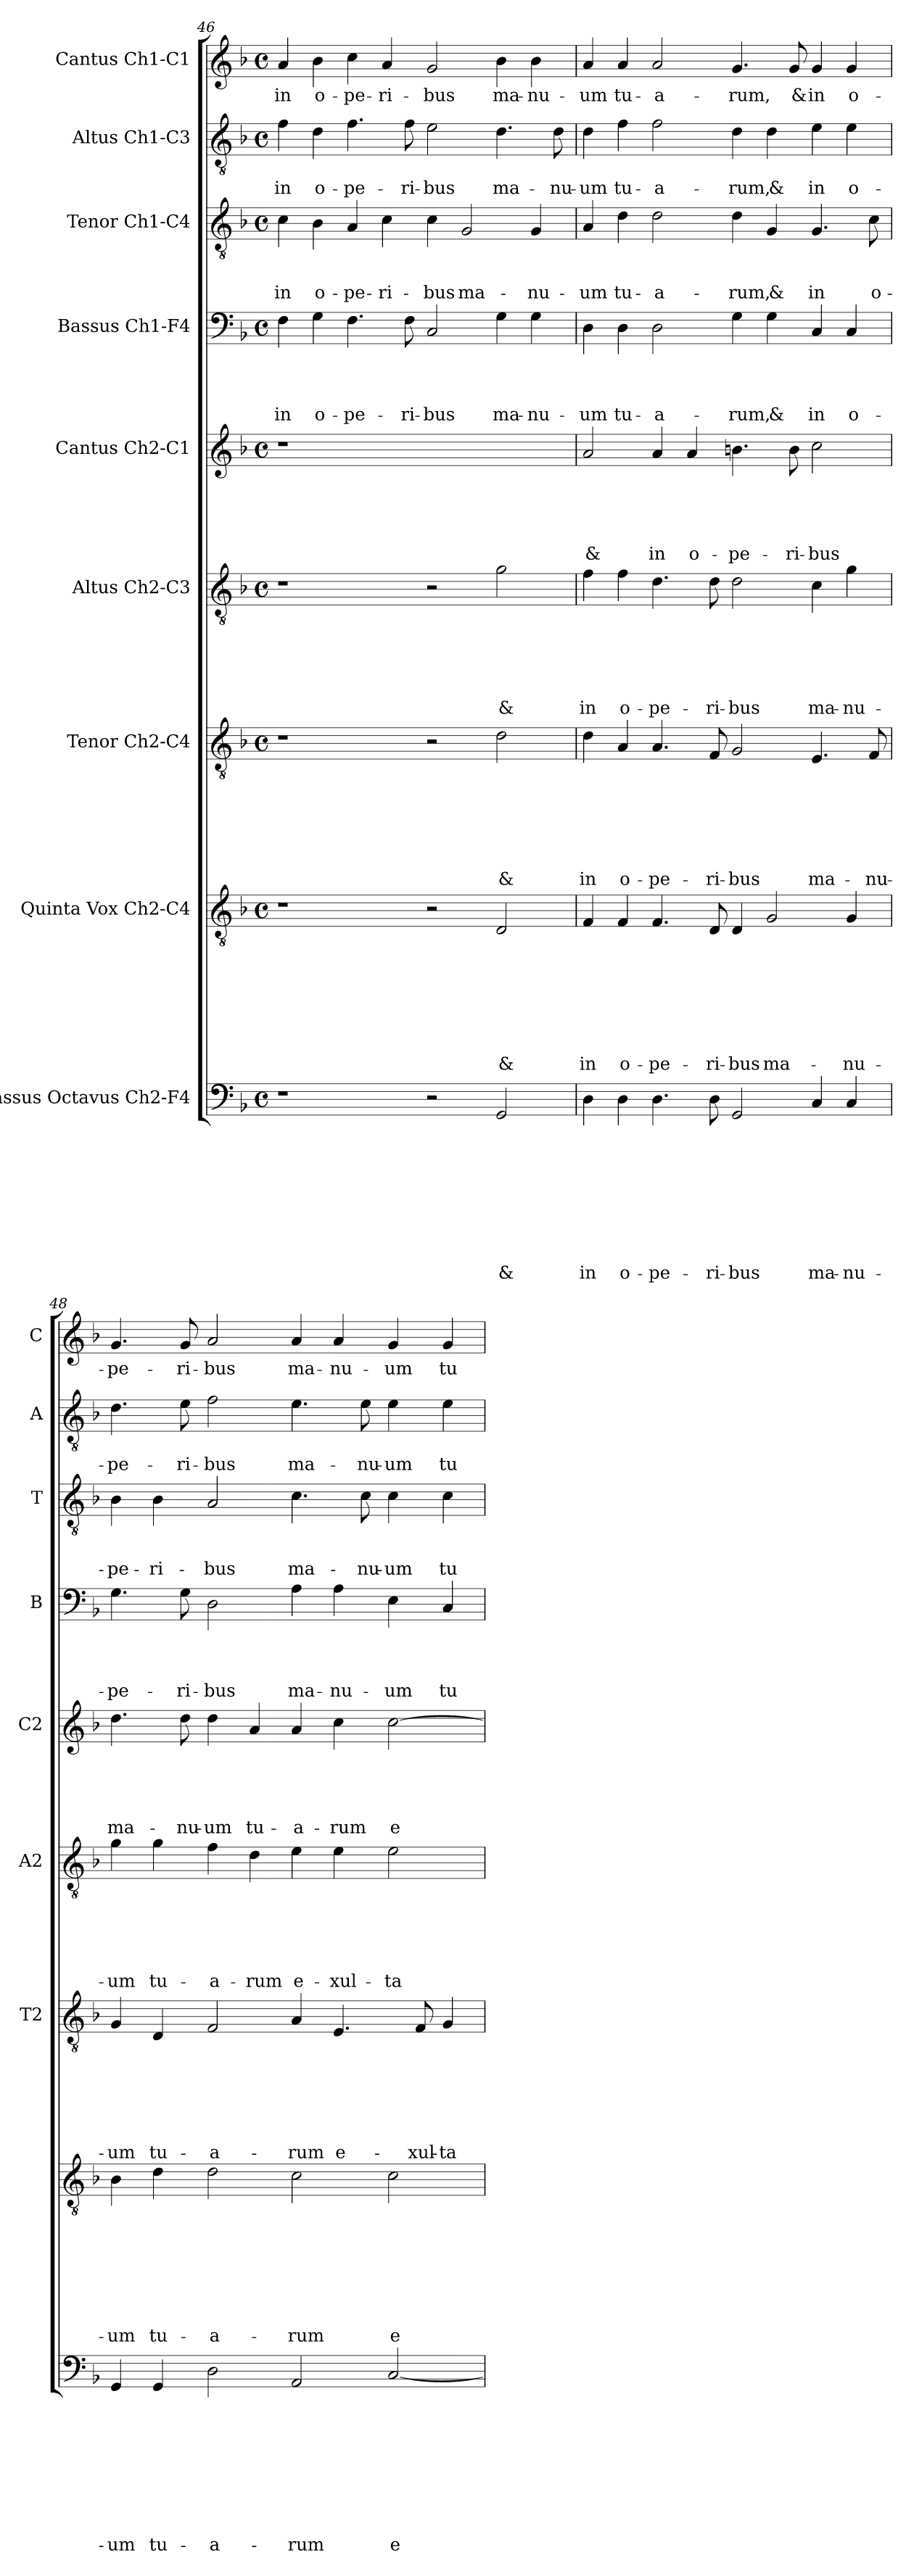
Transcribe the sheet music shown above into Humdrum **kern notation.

**kern	**text	**text	**text	**text	**text	**text	**text	**text	**text	**kern	**text	**text	**text	**text	**text	**text	**text	**text	**kern	**text	**text	**text	**text	**text	**text	**text	**kern	**text	**text	**text	**text	**text	**text	**kern	**text	**text	**text	**text	**text	**kern	**text	**text	**text	**text	**kern	**text	**text	**text	**kern	**text	**text	**kern	**text
*part9	*part9	*part9	*part9	*part9	*part9	*part9	*part9	*part9	*part9	*part8	*part8	*part8	*part8	*part8	*part8	*part8	*part8	*part8	*part7	*part7	*part7	*part7	*part7	*part7	*part7	*part7	*part6	*part6	*part6	*part6	*part6	*part6	*part6	*part5	*part5	*part5	*part5	*part5	*part5	*part4	*part4	*part4	*part4	*part4	*part3	*part3	*part3	*part3	*part2	*part2	*part2	*part1	*part1
*staff9	*staff9	*staff9	*staff9	*staff9	*staff9	*staff9	*staff9	*staff9	*staff9	*staff8	*staff8	*staff8	*staff8	*staff8	*staff8	*staff8	*staff8	*staff8	*staff7	*staff7	*staff7	*staff7	*staff7	*staff7	*staff7	*staff7	*staff6	*staff6	*staff6	*staff6	*staff6	*staff6	*staff6	*staff5	*staff5	*staff5	*staff5	*staff5	*staff5	*staff4	*staff4	*staff4	*staff4	*staff4	*staff3	*staff3	*staff3	*staff3	*staff2	*staff2	*staff2	*staff1	*staff1
*I"Bassus Octavus Ch2-F4	*	*	*	*	*	*	*	*	*	*I"Quinta Vox Ch2-C4	*	*	*	*	*	*	*	*	*I"Tenor Ch2-C4	*	*	*	*	*	*	*	*I"Altus Ch2-C3	*	*	*	*	*	*	*I"Cantus Ch2-C1	*	*	*	*	*	*I"Bassus Ch1-F4	*	*	*	*	*I"Tenor Ch1-C4	*	*	*	*I"Altus Ch1-C3	*	*	*I"Cantus Ch1-C1	*
*	*	*	*	*	*	*	*	*	*	*	*	*	*	*	*	*	*	*	*I'T2	*	*	*	*	*	*	*	*I'A2	*	*	*	*	*	*	*I'C2	*	*	*	*	*	*I'B	*	*	*	*	*I'T	*	*	*	*I'A	*	*	*I'C	*
*clefF4	*	*	*	*	*	*	*	*	*	*clefGv2	*	*	*	*	*	*	*	*	*clefGv2	*	*	*	*	*	*	*	*clefGv2	*	*	*	*	*	*	*clefG2	*	*	*	*	*	*clefF4	*	*	*	*	*clefGv2	*	*	*	*clefGv2	*	*	*clefG2	*
*k[b-]	*	*	*	*	*	*	*	*	*	*k[b-]	*	*	*	*	*	*	*	*	*k[b-]	*	*	*	*	*	*	*	*k[b-]	*	*	*	*	*	*	*k[b-]	*	*	*	*	*	*k[b-]	*	*	*	*	*k[b-]	*	*	*	*k[b-]	*	*	*k[b-]	*
*F:	*	*	*	*	*	*	*	*	*	*F:	*	*	*	*	*	*	*	*	*F:	*	*	*	*	*	*	*	*F:	*	*	*	*	*	*	*F:	*	*	*	*	*	*F:	*	*	*	*	*F:	*	*	*	*F:	*	*	*F:	*
*M4/4	*	*	*	*	*	*	*	*	*	*M4/4	*	*	*	*	*	*	*	*	*M4/4	*	*	*	*	*	*	*	*M4/4	*	*	*	*	*	*	*M4/4	*	*	*	*	*	*M4/4	*	*	*	*	*M4/4	*	*	*	*M4/4	*	*	*M4/4	*
*met(c)	*	*	*	*	*	*	*	*	*	*met(c)	*	*	*	*	*	*	*	*	*met(c)	*	*	*	*	*	*	*	*met(c)	*	*	*	*	*	*	*met(c)	*	*	*	*	*	*met(c)	*	*	*	*	*met(c)	*	*	*	*met(c)	*	*	*met(c)	*
=46	=46	=46	=46	=46	=46	=46	=46	=46	=46	=46	=46	=46	=46	=46	=46	=46	=46	=46	=46	=46	=46	=46	=46	=46	=46	=46	=46	=46	=46	=46	=46	=46	=46	=46	=46	=46	=46	=46	=46	=46	=46	=46	=46	=46	=46	=46	=46	=46	=46	=46	=46	=46	=46
!	!	!	!	!	!	!	!	!	!	!	!	!	!	!	!	!	!	!	!	!	!	!	!	!	!	!	!	!	!	!	!	!	!	!	!	!	!	!	!	!	!	!	!	!LO:LY:b	!	!	!	!LO:LY:b	!	!	!LO:LY:b	!	!LO:LY:b
1r	.	.	.	.	.	.	.	.	.	1r	.	.	.	.	.	.	.	.	1r	.	.	.	.	.	.	.	1r	.	.	.	.	.	.	1r	.	.	.	.	.	4F\	.	.	.	in	4c\	.	.	in	4f\	.	in	4a/	in
!	!	!	!	!	!	!	!	!	!	!	!	!	!	!	!	!	!	!	!	!	!	!	!	!	!	!	!	!	!	!	!	!	!	!	!	!	!	!	!	!	!	!	!	!LO:LY:b	!	!	!	!LO:LY:b	!	!	!LO:LY:b	!	!LO:LY:b
.	.	.	.	.	.	.	.	.	.	.	.	.	.	.	.	.	.	.	.	.	.	.	.	.	.	.	.	.	.	.	.	.	.	.	.	.	.	.	.	4G\	.	.	.	o-	4B-\	.	.	o-	4d\	.	o-	4b-\	o-
!	!	!	!	!	!	!	!	!	!	!	!	!	!	!	!	!	!	!	!	!	!	!	!	!	!	!	!	!	!	!	!	!	!	!	!	!	!	!	!	!	!	!	!	!LO:LY:b	!	!	!	!LO:LY:b	!	!	!LO:LY:b	!	!LO:LY:b
.	.	.	.	.	.	.	.	.	.	.	.	.	.	.	.	.	.	.	.	.	.	.	.	.	.	.	.	.	.	.	.	.	.	.	.	.	.	.	.	4.F\	.	.	.	-pe-	4A/	.	.	-pe-	4.f\	.	-pe-	4cc\	-pe-
!	!	!	!	!	!	!	!	!	!	!	!	!	!	!	!	!	!	!	!	!	!	!	!	!	!	!	!	!	!	!	!	!	!	!	!	!	!	!	!	!	!	!	!	!	!	!	!	!LO:LY:b	!	!	!	!	!LO:LY:b
.	.	.	.	.	.	.	.	.	.	.	.	.	.	.	.	.	.	.	.	.	.	.	.	.	.	.	.	.	.	.	.	.	.	.	.	.	.	.	.	.	.	.	.	.	4c\	.	.	-ri-	.	.	.	4a/	-ri-
!	!	!	!	!	!	!	!	!	!	!	!	!	!	!	!	!	!	!	!	!	!	!	!	!	!	!	!	!	!	!	!	!	!	!	!	!	!	!	!	!	!	!	!	!LO:LY:b	!	!	!	!	!	!	!LO:LY:b	!	!
.	.	.	.	.	.	.	.	.	.	.	.	.	.	.	.	.	.	.	.	.	.	.	.	.	.	.	.	.	.	.	.	.	.	.	.	.	.	.	.	8F\	.	.	.	-ri-	.	.	.	.	8f\	.	-ri-	.	.
!	!	!	!	!	!	!	!	!	!	!	!	!	!	!	!	!	!	!	!	!	!	!	!	!	!	!	!	!	!	!	!	!	!	!	!	!	!	!	!	!	!	!	!	!LO:LY:b	!	!	!	!LO:LY:b	!	!	!LO:LY:b	!	!LO:LY:b
2r	.	.	.	.	.	.	.	.	.	2r	.	.	.	.	.	.	.	.	2r	.	.	.	.	.	.	.	2r	.	.	.	.	.	.	1ryy	.	.	.	.	.	2C/	.	.	.	-bus	4c\	.	.	-bus	2e\	.	-bus	2g/	-bus
!	!	!	!	!	!	!	!	!	!	!	!	!	!	!	!	!	!	!	!	!	!	!	!	!	!	!	!	!	!	!	!	!	!	!	!	!	!	!	!	!	!	!	!	!	!	!	!	!LO:LY:b	!	!	!	!	!
.	.	.	.	.	.	.	.	.	.	.	.	.	.	.	.	.	.	.	.	.	.	.	.	.	.	.	.	.	.	.	.	.	.	.	.	.	.	.	.	.	.	.	.	.	2G/	.	.	ma-	.	.	.	.	.
!	!	!	!	!	!	!	!	!	!LO:LY:b	!	!	!	!	!	!	!	!	!LO:LY:b	!	!	!	!	!	!	!	!LO:LY:b	!	!	!	!	!	!	!LO:LY:b	!	!	!	!	!	!	!	!	!	!	!LO:LY:b	!	!	!	!	!	!	!LO:LY:b	!	!LO:LY:b
2GG/	.	.	.	.	.	.	.	.	&	2D/	.	.	.	.	.	.	.	&	2d\	.	.	.	.	.	.	&	2g\	.	.	.	.	.	&	.	.	.	.	.	.	4G\	.	.	.	ma-	.	.	.	.	4.d\	.	ma-	4b-\	ma-
!	!	!	!	!	!	!	!	!	!	!	!	!	!	!	!	!	!	!	!	!	!	!	!	!	!	!	!	!	!	!	!	!	!	!	!	!	!	!	!	!	!	!	!	!LO:LY:b	!	!	!	!LO:LY:b	!	!	!	!	!LO:LY:b
.	.	.	.	.	.	.	.	.	.	.	.	.	.	.	.	.	.	.	.	.	.	.	.	.	.	.	.	.	.	.	.	.	.	.	.	.	.	.	.	4G\	.	.	.	-nu-	4G/	.	.	-nu-	.	.	.	4b-\	-nu-
!	!	!	!	!	!	!	!	!	!	!	!	!	!	!	!	!	!	!	!	!	!	!	!	!	!	!	!	!	!	!	!	!	!	!	!	!	!	!	!	!	!	!	!	!	!	!	!	!	!	!	!LO:LY:b	!	!
.	.	.	.	.	.	.	.	.	.	.	.	.	.	.	.	.	.	.	.	.	.	.	.	.	.	.	.	.	.	.	.	.	.	.	.	.	.	.	.	.	.	.	.	.	.	.	.	.	8d\	.	-nu-	.	.
=47	=47	=47	=47	=47	=47	=47	=47	=47	=47	=47	=47	=47	=47	=47	=47	=47	=47	=47	=47	=47	=47	=47	=47	=47	=47	=47	=47	=47	=47	=47	=47	=47	=47	=47	=47	=47	=47	=47	=47	=47	=47	=47	=47	=47	=47	=47	=47	=47	=47	=47	=47	=47	=47
!	!	!	!	!	!	!	!	!	!LO:LY:b	!	!	!	!	!	!	!	!	!LO:LY:b	!	!	!	!	!	!	!	!LO:LY:b	!	!	!	!	!	!	!LO:LY:b	!	!	!	!	!	!LO:LY:b	!	!	!	!	!LO:LY:b	!	!	!	!LO:LY:b	!	!	!LO:LY:b	!	!LO:LY:b
4D\	.	.	.	.	.	.	.	.	in	4F/	.	.	.	.	.	.	.	in	4d\	.	.	.	.	.	.	in	4f\	.	.	.	.	.	in	2a/	.	.	.	.	&	4D\	.	.	.	-um	4A/	.	.	-um	4d\	.	-um	4a/	-um
!	!	!	!	!	!	!	!	!	!LO:LY:b	!	!	!	!	!	!	!	!	!LO:LY:b	!	!	!	!	!	!	!	!LO:LY:b	!	!	!	!	!	!	!LO:LY:b	!	!	!	!	!	!	!	!	!	!	!LO:LY:b	!	!	!	!LO:LY:b	!	!	!LO:LY:b	!	!LO:LY:b
4D\	.	.	.	.	.	.	.	.	o-	4F/	.	.	.	.	.	.	.	o-	4A/	.	.	.	.	.	.	o-	4f\	.	.	.	.	.	o-	.	.	.	.	.	.	4D\	.	.	.	tu-	4d\	.	.	tu-	4f\	.	tu-	4a/	tu-
!	!	!	!	!	!	!	!	!	!LO:LY:b	!	!	!	!	!	!	!	!	!LO:LY:b	!	!	!	!	!	!	!	!LO:LY:b	!	!	!	!	!	!	!LO:LY:b	!	!	!	!	!	!LO:LY:b	!	!	!	!	!LO:LY:b	!	!	!	!LO:LY:b	!	!	!LO:LY:b	!	!LO:LY:b
4.D\	.	.	.	.	.	.	.	.	-pe-	4.F/	.	.	.	.	.	.	.	-pe-	4.A/	.	.	.	.	.	.	-pe-	4.d\	.	.	.	.	.	-pe-	4a/	.	.	.	.	in	2D\	.	.	.	-a-	2d\	.	.	-a-	2f\	.	-a-	2a/	-a-
!	!	!	!	!	!	!	!	!	!	!	!	!	!	!	!	!	!	!	!	!	!	!	!	!	!	!	!	!	!	!	!	!	!	!	!	!	!	!	!LO:LY:b	!	!	!	!	!	!	!	!	!	!	!	!	!	!
.	.	.	.	.	.	.	.	.	.	.	.	.	.	.	.	.	.	.	.	.	.	.	.	.	.	.	.	.	.	.	.	.	.	4a/	.	.	.	.	o-	.	.	.	.	.	.	.	.	.	.	.	.	.	.
!	!	!	!	!	!	!	!	!	!LO:LY:b	!	!	!	!	!	!	!	!	!LO:LY:b	!	!	!	!	!	!	!	!LO:LY:b	!	!	!	!	!	!	!LO:LY:b	!	!	!	!	!	!	!	!	!	!	!	!	!	!	!	!	!	!	!	!
8D\	.	.	.	.	.	.	.	.	-ri-	8D/	.	.	.	.	.	.	.	-ri-	8F/	.	.	.	.	.	.	-ri-	8d\	.	.	.	.	.	-ri-	.	.	.	.	.	.	.	.	.	.	.	.	.	.	.	.	.	.	.	.
!	!	!	!	!	!	!	!	!	!LO:LY:b	!	!	!	!	!	!	!	!	!LO:LY:b	!	!	!	!	!	!	!	!LO:LY:b	!	!	!	!	!	!	!LO:LY:b	!	!	!	!	!	!LO:LY:b	!	!	!	!	!LO:LY:b	!	!	!	!LO:LY:b	!	!	!LO:LY:b	!	!LO:LY:b
2GG/	.	.	.	.	.	.	.	.	-bus	4D/	.	.	.	.	.	.	.	-bus	2G/	.	.	.	.	.	.	-bus	2d\	.	.	.	.	.	-bus	4.bn\	.	.	.	.	-pe-	4G\	.	.	.	-rum,	4d\	.	.	-rum,	4d\	.	-rum,	4.g/	-rum,
!	!	!	!	!	!	!	!	!	!	!	!	!	!	!	!	!	!	!LO:LY:b	!	!	!	!	!	!	!	!	!	!	!	!	!	!	!	!	!	!	!	!	!	!	!	!	!	!LO:LY:b	!	!	!	!LO:LY:b	!	!	!LO:LY:b	!	!
.	.	.	.	.	.	.	.	.	.	2G/	.	.	.	.	.	.	.	ma-	.	.	.	.	.	.	.	.	.	.	.	.	.	.	.	.	.	.	.	.	.	4G\	.	.	.	&	4G/	.	.	&	4d\	.	&	.	.
!	!	!	!	!	!	!	!	!	!	!	!	!	!	!	!	!	!	!	!	!	!	!	!	!	!	!	!	!	!	!	!	!	!	!	!	!	!	!	!LO:LY:b	!	!	!	!	!	!	!	!	!	!	!	!	!	!LO:LY:b
.	.	.	.	.	.	.	.	.	.	.	.	.	.	.	.	.	.	.	.	.	.	.	.	.	.	.	.	.	.	.	.	.	.	8b\	.	.	.	.	-ri-	.	.	.	.	.	.	.	.	.	.	.	.	8g/	&
!	!	!	!	!	!	!	!	!	!LO:LY:b	!	!	!	!	!	!	!	!	!	!	!	!	!	!	!	!	!LO:LY:b	!	!	!	!	!	!	!LO:LY:b	!	!	!	!	!	!LO:LY:b	!	!	!	!	!LO:LY:b	!	!	!	!LO:LY:b	!	!	!LO:LY:b	!	!LO:LY:b
4C/	.	.	.	.	.	.	.	.	ma-	.	.	.	.	.	.	.	.	.	4.E/	.	.	.	.	.	.	ma-	4c\	.	.	.	.	.	ma-	2cc\	.	.	.	.	-bus	4C/	.	.	.	in	4.G/	.	.	in	4e\	.	in	4g/	in
!	!	!	!	!	!	!	!	!	!LO:LY:b	!	!	!	!	!	!	!	!	!LO:LY:b	!	!	!	!	!	!	!	!	!	!	!	!	!	!	!LO:LY:b	!	!	!	!	!	!	!	!	!	!	!LO:LY:b	!	!	!	!	!	!	!LO:LY:b	!	!LO:LY:b
4C/	.	.	.	.	.	.	.	.	-nu-	4G/	.	.	.	.	.	.	.	-nu-	.	.	.	.	.	.	.	.	4g\	.	.	.	.	.	-nu-	.	.	.	.	.	.	4C/	.	.	.	o-	.	.	.	.	4e\	.	o-	4g/	o-
!	!	!	!	!	!	!	!	!	!	!	!	!	!	!	!	!	!	!	!	!	!	!	!	!	!	!LO:LY:b	!	!	!	!	!	!	!	!	!	!	!	!	!	!	!	!	!	!	!	!	!	!LO:LY:b	!	!	!	!	!
.	.	.	.	.	.	.	.	.	.	.	.	.	.	.	.	.	.	.	8F/	.	.	.	.	.	.	-nu-	.	.	.	.	.	.	.	.	.	.	.	.	.	.	.	.	.	.	8c\	.	.	o-	.	.	.	.	.
!!LO:PB:g=z
=48	=48	=48	=48	=48	=48	=48	=48	=48	=48	=48	=48	=48	=48	=48	=48	=48	=48	=48	=48	=48	=48	=48	=48	=48	=48	=48	=48	=48	=48	=48	=48	=48	=48	=48	=48	=48	=48	=48	=48	=48	=48	=48	=48	=48	=48	=48	=48	=48	=48	=48	=48	=48	=48
!	!	!	!	!	!	!	!	!	!LO:LY:b	!	!	!	!	!	!	!	!	!LO:LY:b	!	!	!	!	!	!	!	!LO:LY:b	!	!	!	!	!	!	!LO:LY:b	!	!	!	!	!	!LO:LY:b	!	!	!	!	!LO:LY:b	!	!	!	!LO:LY:b	!	!	!LO:LY:b	!	!LO:LY:b
4GG/	.	.	.	.	.	.	.	.	-um	4B-\	.	.	.	.	.	.	.	-um	4G/	.	.	.	.	.	.	-um	4g\	.	.	.	.	.	-um	4.dd\	.	.	.	.	ma-	4.G\	.	.	.	-pe-	4B-\	.	.	-pe-	4.d\	.	-pe-	4.g/	-pe-
!	!	!	!	!	!	!	!	!	!LO:LY:b	!	!	!	!	!	!	!	!	!LO:LY:b	!	!	!	!	!	!	!	!LO:LY:b	!	!	!	!	!	!	!LO:LY:b	!	!	!	!	!	!	!	!	!	!	!	!	!	!	!LO:LY:b	!	!	!	!	!
4GG/	.	.	.	.	.	.	.	.	tu-	4d\	.	.	.	.	.	.	.	tu-	4D/	.	.	.	.	.	.	tu-	4g\	.	.	.	.	.	tu-	.	.	.	.	.	.	.	.	.	.	.	4B-\	.	.	-ri-	.	.	.	.	.
!	!	!	!	!	!	!	!	!	!	!	!	!	!	!	!	!	!	!	!	!	!	!	!	!	!	!	!	!	!	!	!	!	!	!	!	!	!	!	!LO:LY:b	!	!	!	!	!LO:LY:b	!	!	!	!	!	!	!LO:LY:b	!	!LO:LY:b
.	.	.	.	.	.	.	.	.	.	.	.	.	.	.	.	.	.	.	.	.	.	.	.	.	.	.	.	.	.	.	.	.	.	8dd\	.	.	.	.	-nu-	8G\	.	.	.	-ri-	.	.	.	.	8e\	.	-ri-	8g/	-ri-
!	!	!	!	!	!	!	!	!	!LO:LY:b	!	!	!	!	!	!	!	!	!LO:LY:b	!	!	!	!	!	!	!	!LO:LY:b	!	!	!	!	!	!	!LO:LY:b	!	!	!	!	!	!LO:LY:b	!	!	!	!	!LO:LY:b	!	!	!	!LO:LY:b	!	!	!LO:LY:b	!	!LO:LY:b
2D\	.	.	.	.	.	.	.	.	-a-	2d\	.	.	.	.	.	.	.	-a-	2F/	.	.	.	.	.	.	-a-	4f\	.	.	.	.	.	-a-	4dd\	.	.	.	.	-um	2D\	.	.	.	-bus	2A/	.	.	-bus	2f\	.	-bus	2a/	-bus
!	!	!	!	!	!	!	!	!	!	!	!	!	!	!	!	!	!	!	!	!	!	!	!	!	!	!	!	!	!	!	!	!	!LO:LY:b	!	!	!	!	!	!LO:LY:b	!	!	!	!	!	!	!	!	!	!	!	!	!	!
.	.	.	.	.	.	.	.	.	.	.	.	.	.	.	.	.	.	.	.	.	.	.	.	.	.	.	4d\	.	.	.	.	.	-rum	4a/	.	.	.	.	tu-	.	.	.	.	.	.	.	.	.	.	.	.	.	.
!	!	!	!	!	!	!	!	!	!LO:LY:b	!	!	!	!	!	!	!	!	!LO:LY:b	!	!	!	!	!	!	!	!LO:LY:b	!	!	!	!	!	!	!LO:LY:b	!	!	!	!	!	!LO:LY:b	!	!	!	!	!LO:LY:b	!	!	!	!LO:LY:b	!	!	!LO:LY:b	!	!LO:LY:b
2AA/	.	.	.	.	.	.	.	.	-rum	2c\	.	.	.	.	.	.	.	-rum	4A/	.	.	.	.	.	.	-rum	4e\	.	.	.	.	.	e-	4a/	.	.	.	.	-a-	4A\	.	.	.	ma-	4.c\	.	.	ma-	4.e\	.	ma-	4a/	ma-
!	!	!	!	!	!	!	!	!	!	!	!	!	!	!	!	!	!	!	!	!	!	!	!	!	!	!LO:LY:b	!	!	!	!	!	!	!LO:LY:b	!	!	!	!	!	!LO:LY:b	!	!	!	!	!LO:LY:b	!	!	!	!	!	!	!	!	!LO:LY:b
.	.	.	.	.	.	.	.	.	.	.	.	.	.	.	.	.	.	.	4.E/	.	.	.	.	.	.	e-	4e\	.	.	.	.	.	-xul-	4cc\	.	.	.	.	-rum	4A\	.	.	.	-nu-	.	.	.	.	.	.	.	4a/	-nu-
!	!	!	!	!	!	!	!	!	!	!	!	!	!	!	!	!	!	!	!	!	!	!	!	!	!	!	!	!	!	!	!	!	!	!	!	!	!	!	!	!	!	!	!	!	!	!	!	!LO:LY:b	!	!	!LO:LY:b	!	!
.	.	.	.	.	.	.	.	.	.	.	.	.	.	.	.	.	.	.	.	.	.	.	.	.	.	.	.	.	.	.	.	.	.	.	.	.	.	.	.	.	.	.	.	.	8c\	.	.	-nu-	8e\	.	-nu-	.	.
!	!	!	!	!	!	!	!	!	!LO:LY:b	!	!	!	!	!	!	!	!	!LO:LY:b	!	!	!	!	!	!	!	!	!	!	!	!	!	!	!LO:LY:b	!	!	!	!	!	!LO:LY:b	!	!	!	!	!LO:LY:b	!	!	!	!LO:LY:b	!	!	!LO:LY:b	!	!LO:LY:b
[2C/	.	.	.	.	.	.	.	.	e-	2c\	.	.	.	.	.	.	.	e-	.	.	.	.	.	.	.	.	2e\	.	.	.	.	.	-ta-	[2cc\	.	.	.	.	e-	4E\	.	.	.	-um	4c\	.	.	-um	4e\	.	-um	4g/	-um
!	!	!	!	!	!	!	!	!	!	!	!	!	!	!	!	!	!	!	!	!	!	!	!	!	!	!LO:LY:b	!	!	!	!	!	!	!	!	!	!	!	!	!	!	!	!	!	!	!	!	!	!	!	!	!	!	!
.	.	.	.	.	.	.	.	.	.	.	.	.	.	.	.	.	.	.	8F/	.	.	.	.	.	.	-xul-	.	.	.	.	.	.	.	.	.	.	.	.	.	.	.	.	.	.	.	.	.	.	.	.	.	.	.
!	!	!	!	!	!	!	!	!	!	!	!	!	!	!	!	!	!	!	!	!	!	!	!	!	!	!LO:LY:b	!	!	!	!	!	!	!	!	!	!	!	!	!	!	!	!	!	!LO:LY:b	!	!	!	!LO:LY:b	!	!	!LO:LY:b	!	!LO:LY:b
.	.	.	.	.	.	.	.	.	.	.	.	.	.	.	.	.	.	.	4G/	.	.	.	.	.	.	-ta-	.	.	.	.	.	.	.	.	.	.	.	.	.	4C/	.	.	.	tu-	4c\	.	.	tu-	4e\	.	tu-	4g/	tu-
=	=	=	=	=	=	=	=	=	=	=	=	=	=	=	=	=	=	=	=	=	=	=	=	=	=	=	=	=	=	=	=	=	=	=	=	=	=	=	=	=	=	=	=	=	=	=	=	=	=	=	=	=	=
*-	*-	*-	*-	*-	*-	*-	*-	*-	*-	*-	*-	*-	*-	*-	*-	*-	*-	*-	*-	*-	*-	*-	*-	*-	*-	*-	*-	*-	*-	*-	*-	*-	*-	*-	*-	*-	*-	*-	*-	*-	*-	*-	*-	*-	*-	*-	*-	*-	*-	*-	*-	*-	*-
